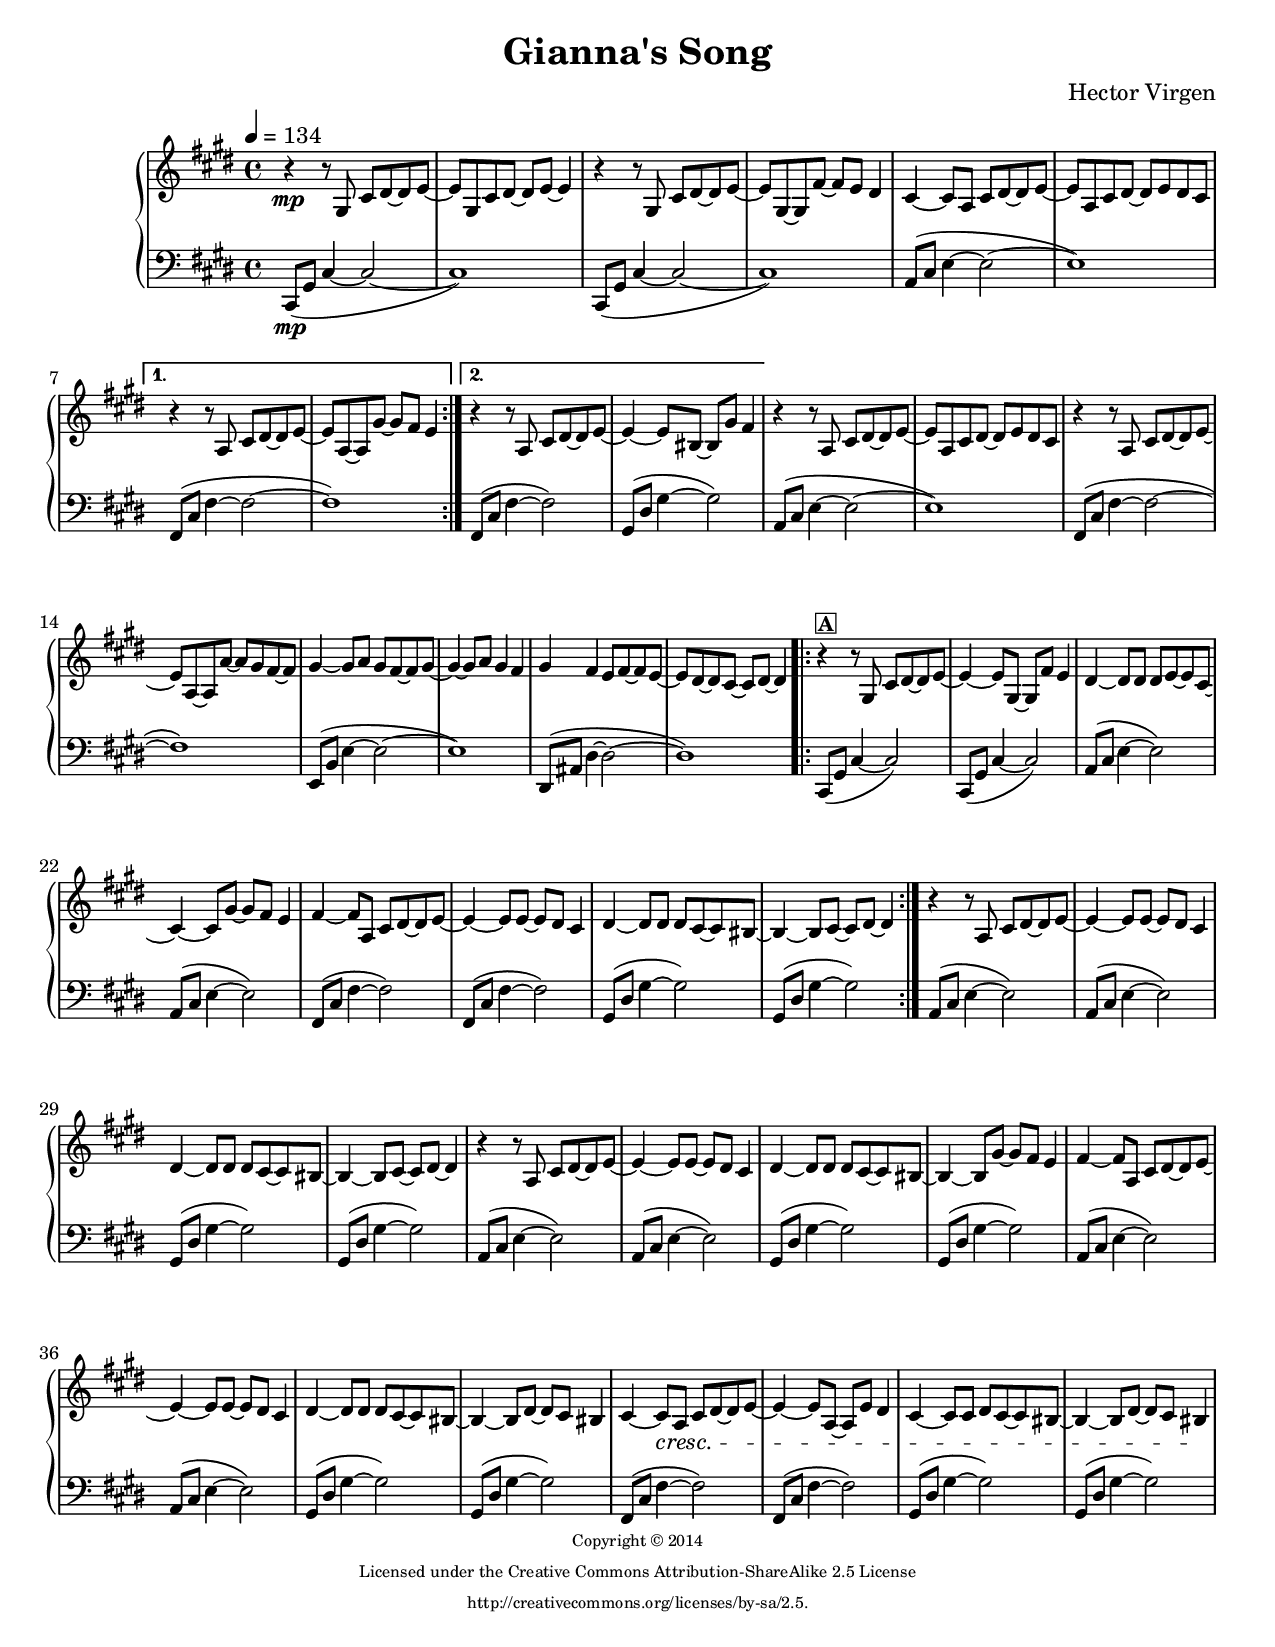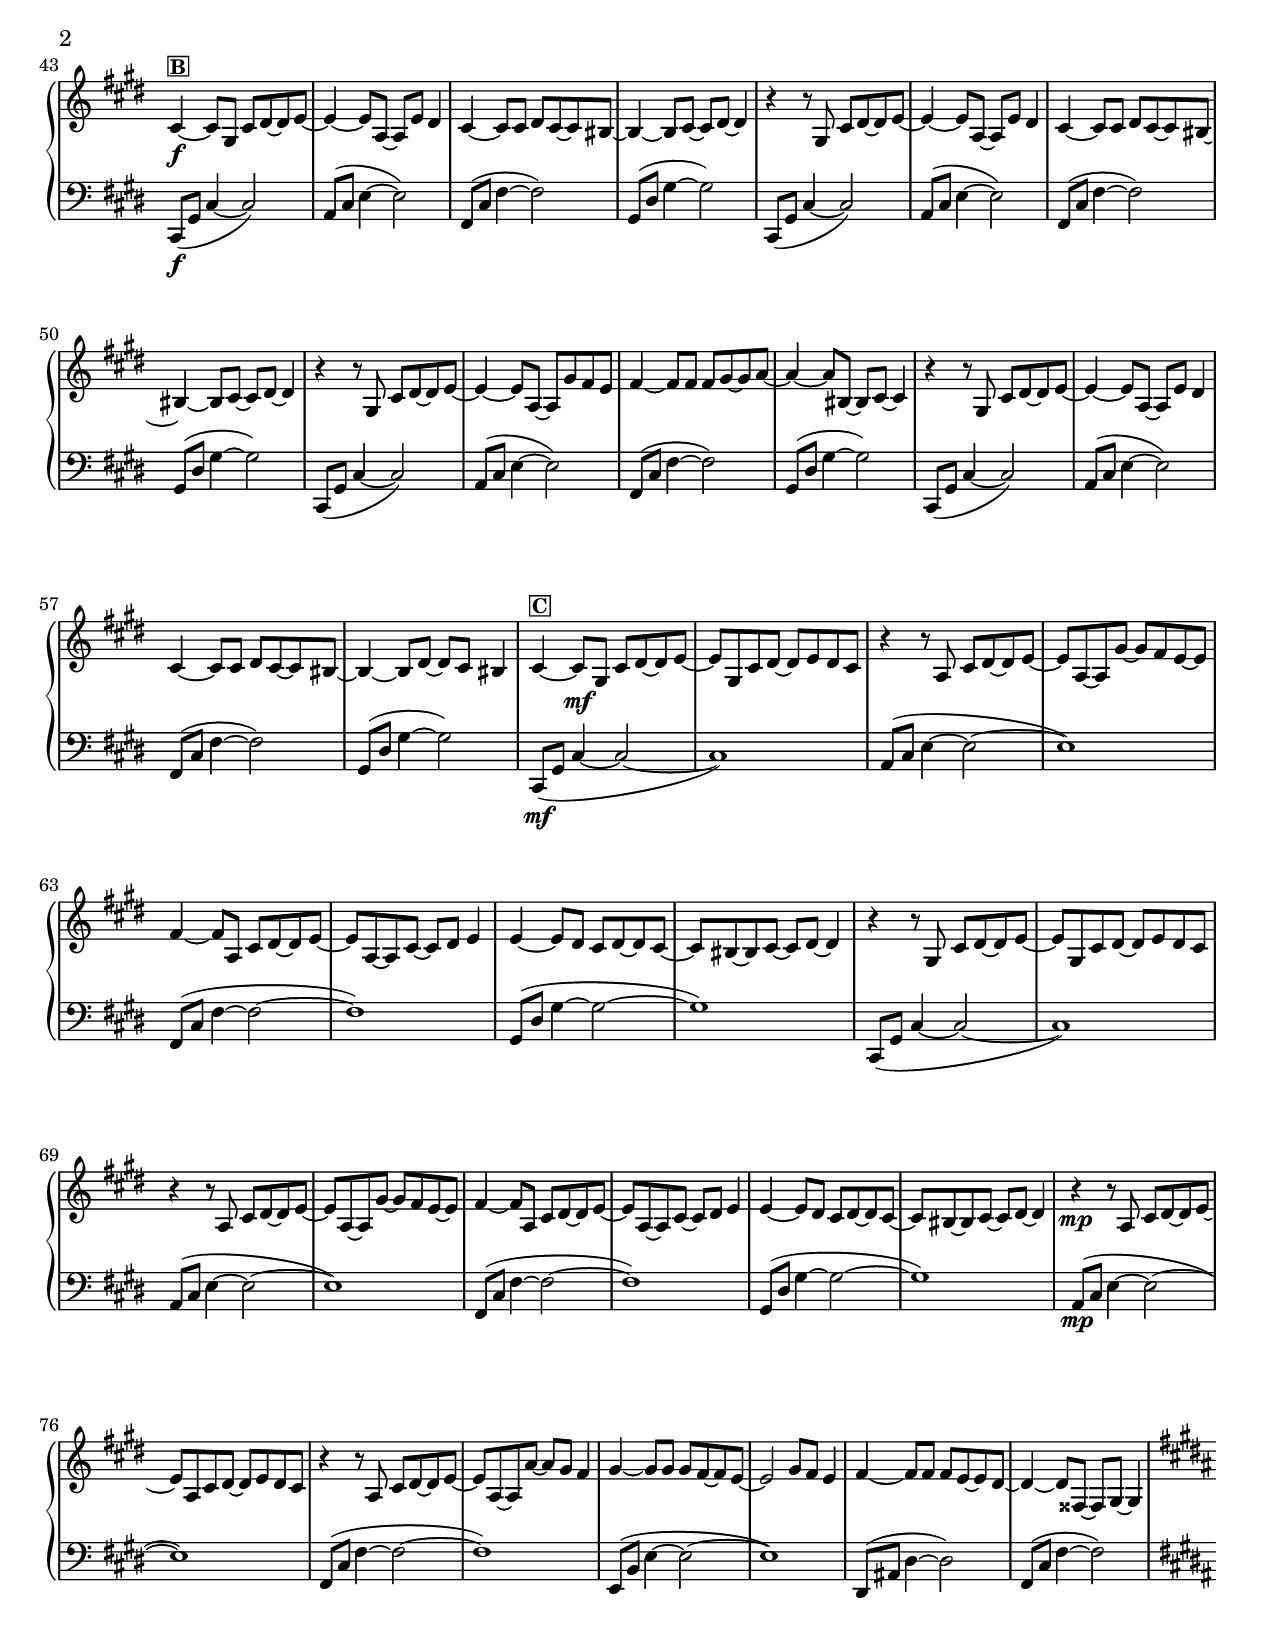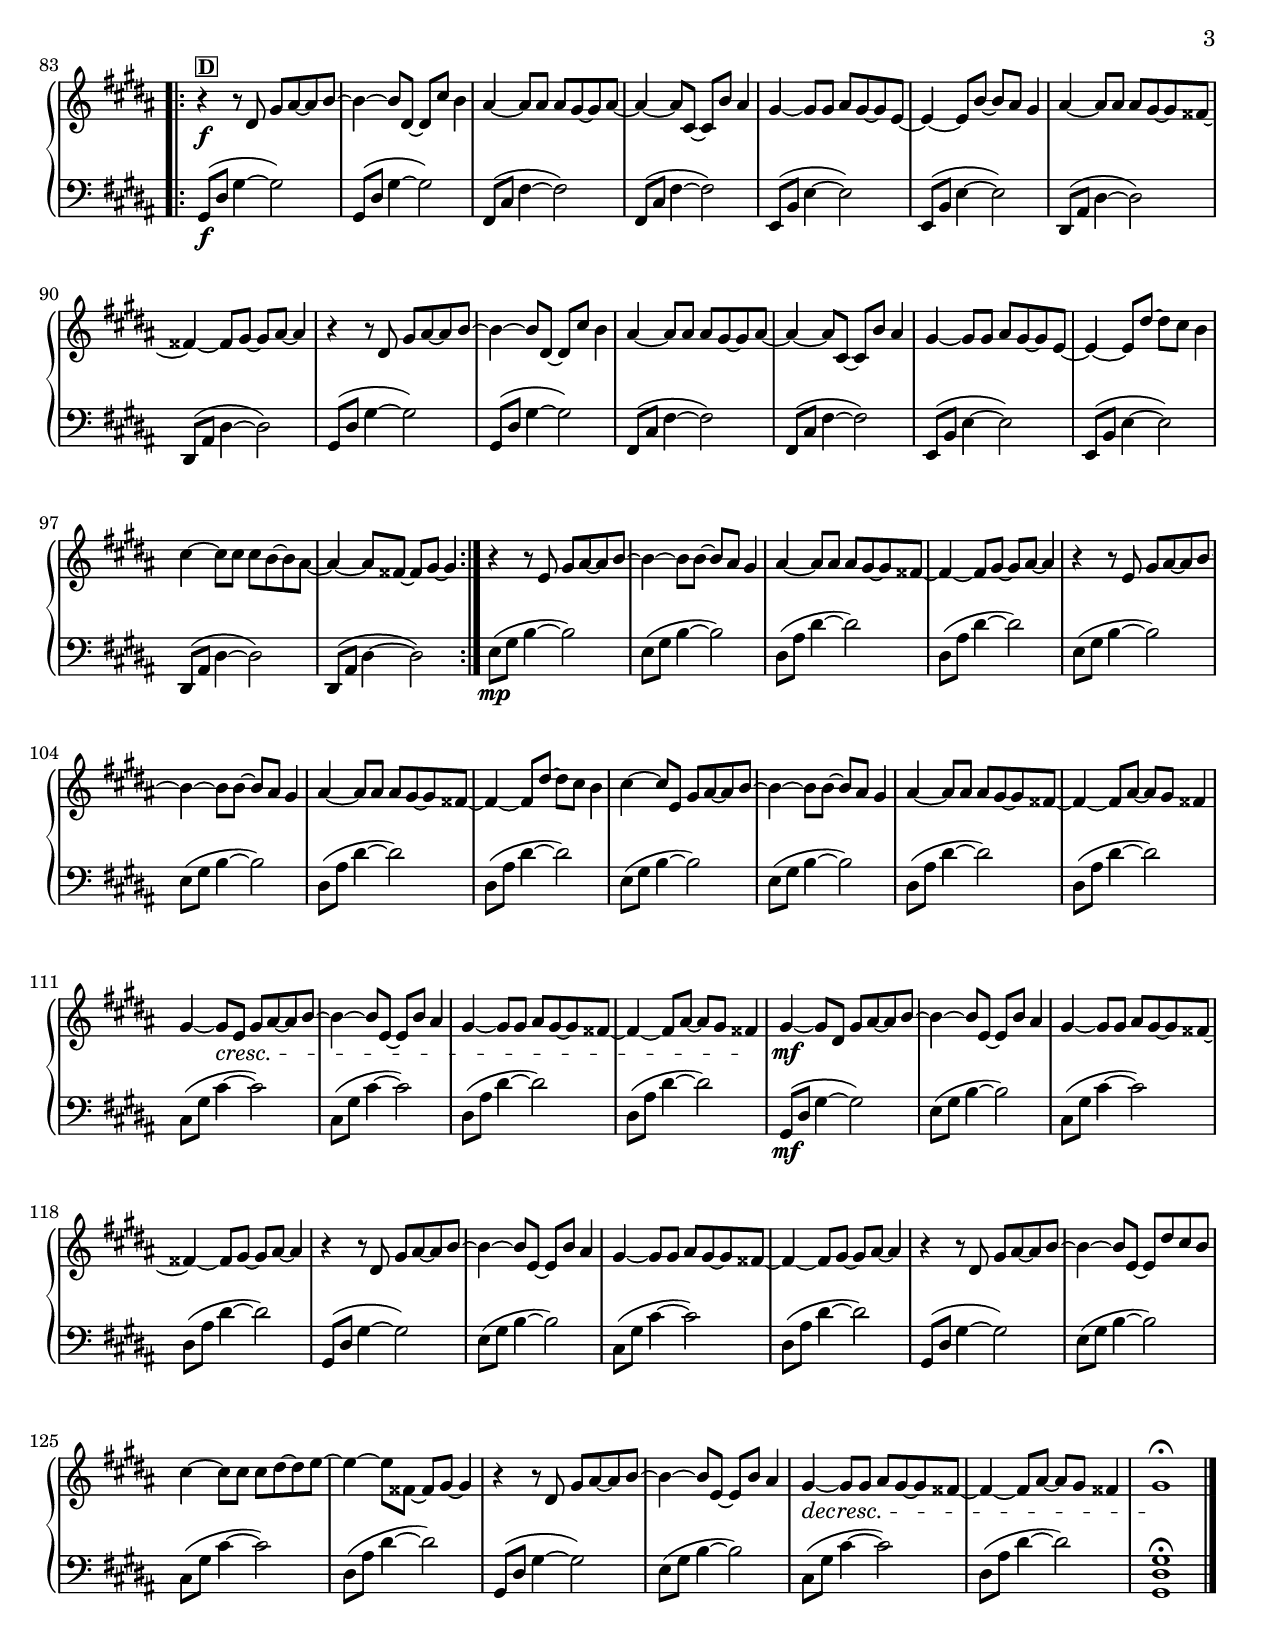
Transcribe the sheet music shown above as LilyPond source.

\version "2.10.16"

#(ly:set-option 'point-and-click #f)
#(set-default-paper-size "letter" )
#(set-global-staff-size 20 )

\header
{
    title = "Gianna's Song"
    composer = "Hector Virgen"

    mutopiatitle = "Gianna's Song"
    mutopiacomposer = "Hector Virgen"
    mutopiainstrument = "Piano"
    date = "2014"
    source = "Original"
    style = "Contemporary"
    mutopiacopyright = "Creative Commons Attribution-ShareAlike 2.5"

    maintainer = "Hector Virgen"
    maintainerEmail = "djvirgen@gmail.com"
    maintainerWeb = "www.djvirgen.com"
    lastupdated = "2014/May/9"

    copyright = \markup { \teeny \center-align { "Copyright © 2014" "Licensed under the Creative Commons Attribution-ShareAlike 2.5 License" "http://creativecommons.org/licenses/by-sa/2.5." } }
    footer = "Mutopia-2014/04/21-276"
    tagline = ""
}

\paper {
    %system-system-spacing = #'((basic-distance . 0.1) (padding . 2))
    system-system-spacing #'basic-distance = #8
    score-system-spacing =
        #'((basic-distance . 10)
        (minimum-distance . 4)
        (padding . 1)
        (stretchability . 10))
    ragged-last-bottom = ##f
    ragged-bottom = ##f
}

label =
#(define-music-function
     (parser location string)
     (string?)
   #{ <>^\markup \bold \box #string #})

\score
{

    \new PianoStaff <<
        \new Staff = "up" \with {
            fontSize = #-1
            \override StaffSymbol.staff-space = #(magstep -1)
        } {
            \clef treble
            \key cis \minor
            \time 4/4
            \tempo 4=134
            \repeat volta 2 {
                r4\mp r8 gis cis' dis'~ dis' e'~    e' gis cis' dis'~ dis' e'~ e'4
                r4 r8 gis cis' dis'~ dis' e'~       e' gis~ gis fis'~ fis' e' dis'4
                cis'4~ cis'8 a cis' dis'~ dis' e'~ e' a cis' dis'~ dis' e' dis' cis'
            }
            \alternative {
                { r4 r8 a cis' dis'~ dis' e'~ e' a~ a gis'~ gis' fis' e'4 }
                { r4 r8 a cis' dis'~ dis' e'~ e'4~ e'8 bis~ bis gis' fis'4 }
            }

            r4 r8 a cis' dis'~ dis' e'~ e' a cis' dis'~ dis' e' dis' cis'
            r4 r8 a cis' dis'~ dis' e'~ e' a~ a a'~ a' gis' fis'~ fis'
            gis'4~ gis'8 a' gis' fis'~ fis' gis'8~ gis'4~ gis'8 a' gis'4 fis'
            gis' fis' e'8 fis'~ fis' e'~ e' dis'~ dis' cis'~ cis' dis'~ dis'4

            \label "A"
            \repeat volta 2 {
                r4 r8 gis cis' dis'~ dis' e'~               e'4~ e'8 gis~ gis fis' e'4
                dis'4~ dis'8 dis' dis' e'~ e' cis'~         cis'4~ cis'8 gis'~ gis' fis' e'4
                fis'4~ fis'8 a cis' dis'~ dis' e'~          e'4~ e'8 e'~ e' dis' cis'4
                dis'4~ dis'8 dis' dis' cis'~ cis' bis~      bis4~ bis8 cis'~ cis' dis'~ dis'4
            }

            r4 r8 a cis' dis'~ dis' e'~                 e'4~ e'8 e'~ e' dis' cis'4
            dis'4~ dis'8 dis' dis' cis'~ cis' bis~      bis4~ bis8 cis'~ cis' dis'~ dis'4
            r4 r8 a cis' dis'~ dis' e'~                 e'4~ e'8 e'~ e' dis' cis'4
            dis'4~ dis'8 dis' dis' cis'~ cis' bis~      bis4~ bis8 gis'~ gis' fis' e'4

            fis'4~ fis'8 a cis' dis'~ dis' e'~          e'4~ e'8 e'~ e' dis' cis'4
            dis'4~ dis'8 dis' dis' cis'~ cis' bis~      bis4~ bis8 dis'~ dis' cis' bis4
            cis'4~\cresc cis'8 a cis' dis'~ dis' e'~    e'4~ e'8 a~ a e' dis'4
            cis'4~ cis'8 cis' dis' cis'~ cis' bis~      bis4~ bis8 dis'~ dis' cis' bis4\!

            \break

            \label "B"
            cis'4~\f cis'8 gis cis' dis'~ dis' e'~        e'4~ e'8 a~ a e' dis'4
            cis'4~ cis'8 cis' dis' cis'~ cis' bis~      bis4~ bis8 cis'~ cis' dis'~ dis'4
            r4 r8 gis cis' dis'~ dis' e'~               e'4~ e'8 a~ a e' dis'4
            cis'4~ cis'8 cis' dis' cis'~ cis' bis~      bis4~ bis8 cis'~ cis' dis'~ dis'4

            r4 r8 gis cis' dis'~ dis' e'~               e'4~ e'8 a~ a gis' fis' e'
            fis'4~ fis'8 fis' fis' gis'~ gis' a'~       a'4~ a'8 bis~ bis cis'~ cis'4
            r4 r8 gis cis' dis'~ dis' e'~               e'4~ e'8 a~ a e' dis'4
            cis'4~ cis'8 cis' dis' cis'~ cis' bis~      bis4~ bis8 dis'~ dis' cis' bis4

            \label "C"
            cis'4~ cis'8\mf gis cis' dis'~ dis' e'~     e' gis cis' dis'~ dis' e' dis' cis'
            r4 r8 a cis' dis'~ dis' e'~                 e' a~ a gis'~ gis' fis' e'~ e'
            fis'4~ fis'8 a cis' dis'~ dis' e'~          e' a~ a cis'~ cis' dis' e'4
            e'4~ e'8 dis' cis' dis'~ dis' cis'~         cis' bis~ bis cis'~ cis' dis'~ dis'4

            r4 r8 gis cis' dis'~ dis' e'~               e' gis cis' dis'~ dis' e' dis' cis'
            r4 r8 a cis' dis'~ dis' e'~                 e' a~ a gis'~ gis' fis' e'~ e'
            fis'4~ fis'8 a cis' dis'~ dis' e'~          e' a~ a cis'~ cis' dis' e'4
            e'4~ e'8 dis' cis' dis'~ dis' cis'~         cis' bis~ bis cis'~ cis' dis'~ dis'4

            r4\mp r8 a cis' dis'~ dis' e'~              e' a cis' dis'~ dis' e' dis' cis'
            r4 r8 a cis' dis'~ dis' e'~                 e' a~ a a'~ a' gis' fis'4
            gis'4~ gis'8 gis' gis' fis'~ fis' e'~       e'2 gis'8 fis' e'4
            fis'4~ fis'8 fis' fis' e'~ e' dis'~         dis'4 ~ dis'8 fisis~ fisis gis~ gis4

            \break
            \key gis \minor

            \repeat volta 2 {
                \label "D"
                r4\f r8 dis' gis' ais'~ ais' b'~            b'4~ b'8 dis'~ dis' cis'' b'4
                ais'4~ ais'8 ais' ais' gis'~ gis' ais'~     ais'4~ ais'8 cis'~ cis' b' ais'4
                gis'4~ gis'8 gis' ais' gis'~ gis' e'~       e'4~ e'8 b'~ b' ais' gis'4
                ais'4~ ais'8 ais' ais' gis'~ gis' fisis'~   fisis'4~ fisis'8 gis'~ gis' ais'~ ais'4

                r4 r8 dis' gis' ais'~ ais' b'~              b'4~ b'8 dis'~ dis' cis'' b'4
                ais'4~ ais'8 ais' ais' gis'~ gis' ais'~     ais'4~ ais'8 cis'~ cis' b' ais'4
                gis'4~ gis'8 gis' ais' gis'~ gis' e'~       e'4~ e'8 dis''~ dis'' cis'' b'4
                cis''4~ cis''8 cis'' cis'' b'~ b' ais'~     ais'4~ ais'8 fisis'~ fisis' gis'~ gis'4
            }

            \transpose cis gis {
                r4 r8 a cis' dis'~ dis' e'~                 e'4~ e'8 e'~ e' dis' cis'4
                dis'4~ dis'8 dis' dis' cis'~ cis' bis~      bis4~ bis8 cis'~ cis' dis'~ dis'4
                r4 r8 a cis' dis'~ dis' e'~                 e'4~ e'8 e'~ e' dis' cis'4
                dis'4~ dis'8 dis' dis' cis'~ cis' bis~      bis4~ bis8 gis'~ gis' fis' e'4

                fis'4~ fis'8 a cis' dis'~ dis' e'~          e'4~ e'8 e'~ e' dis' cis'4
                dis'4~ dis'8 dis' dis' cis'~ cis' bis~      bis4~ bis8 dis'~ dis' cis' bis4
                cis'4~\cresc cis'8 a cis' dis'~ dis' e'~    e'4~ e'8 a~ a e' dis'4
                cis'4~ cis'8 cis' dis' cis'~ cis' bis~      bis4~ bis8 dis'~ dis' cis' bis4\!

                cis'4~\mf cis'8 gis cis' dis'~ dis' e'~     e'4~ e'8 a~ a e' dis'4
                cis'4~ cis'8 cis' dis' cis'~ cis' bis~      bis4~ bis8 cis'~ cis' dis'~ dis'4
                r4 r8 gis cis' dis'~ dis' e'~               e'4~ e'8 a~ a e' dis'4
                cis'4~ cis'8 cis' dis' cis'~ cis' bis~      bis4~ bis8 cis'~ cis' dis'~ dis'4
                r4 r8 gis cis' dis'~ dis' e'~               e'4~ e'8 a~ a gis' fis' e'
                fis'4~ fis'8 fis' fis' gis'~ gis' a'~       a'4~ a'8 bis~ bis cis'~ cis'4
                r4 r8 gis cis' dis'~ dis' e'~               e'4~ e'8 a~ a e' dis'4
                cis'4~\decresc cis'8 cis' dis' cis'~ cis' bis~      bis4~ bis8 dis'~ dis' cis' bis4

                cis'1\fermata\!

                \bar "|."
            }
        }

        \new Staff ="down" \with {
            fontSize = #-1
            \override StaffSymbol.staff-space = #(magstep -1)
        } {
            \clef bass
            \key cis \minor
            \time 4/4
            \repeat volta 2 {
                cis,8\mp ( gis, cis4~ cis2~         cis1 )
                cis,8 ( gis, cis4~ cis2~            cis1 )
                a,8 ( cis e4~ e2~                   e1 )
            }
            \alternative {
                { fis,8 ( cis fis4~ fis2~           fis1 ) }
                { fis,8 ( cis fis4~ fis2 )          gis,8 ( dis gis4~ gis 2 ) }
            }

            a,8 ( cis e4~ e2~               e1 )
            fis,8 ( cis fis4~ fis2~         fis1 )
            e,8 ( b, e4~ e2~                e1 )
            dis,8 ( ais, dis4~ dis2~        dis1 )

            \repeat volta 2 {
                cis,8 ( gis, cis4~ cis2 )       cis,8 ( gis, cis4~ cis2 )
                a,8 ( cis e4~ e2 )              a,8 ( cis e4~ e2 )
                fis,8 ( cis fis4~ fis2 )        fis,8 ( cis fis4~ fis2 )
                gis,8 ( dis gis4~ gis 2 )       gis,8 ( dis gis4~ gis 2 )
            }

            a,8 ( cis e4~ e2 )              a,8 ( cis e4~ e2 )
            gis,8 ( dis gis4~ gis 2 )       gis,8 ( dis gis4~ gis 2 )
            a,8 ( cis e4~ e2 )              a,8 ( cis e4~ e2 )
            gis,8 ( dis gis4~ gis 2 )       gis,8 ( dis gis4~ gis 2 )

            a,8 ( cis e4~ e2 )              a,8 ( cis e4~ e2 )
            gis,8 ( dis gis4~ gis 2 )       gis,8 ( dis gis4~ gis 2 )
            fis,8 ( cis fis4~ fis2 )        fis,8 ( cis fis4~ fis2 )
            gis,8 ( dis gis4~ gis 2 )       gis,8 ( dis gis4~ gis 2 )

            cis,8\f ( gis, cis4~ cis2 )     a,8 ( cis e4~ e2 )
            fis,8 ( cis fis4~ fis2 )        gis,8 ( dis gis4~ gis 2 )
            cis,8 ( gis, cis4~ cis2 )       a,8 ( cis e4~ e2 )
            fis,8 ( cis fis4~ fis2 )        gis,8 ( dis gis4~ gis 2 )

            cis,8 ( gis, cis4~ cis2 )       a,8 ( cis e4~ e2 )
            fis,8 ( cis fis4~ fis2 )        gis,8 ( dis gis4~ gis 2 )
            cis,8 ( gis, cis4~ cis2 )       a,8 ( cis e4~ e2 )
            fis,8 ( cis fis4~ fis2 )        gis,8 ( dis gis4~ gis 2 )

            cis,8\mf ( gis, cis4~ cis2~        cis1 )
            a,8 ( cis e4~ e2~               e1 )
            fis,8 ( cis fis4~ fis2~         fis1 )
            gis,8 ( dis gis4~ gis2~         gis1 )

            cis,8 ( gis, cis4~ cis2~        cis1 )
            a,8 ( cis e4~ e2~               e1 )
            fis,8 ( cis fis4~ fis2~         fis1 )
            gis,8 ( dis gis4~ gis2~         gis1 )

            a,8\mp ( cis e4~ e2~               e1 )
            fis,8 ( cis fis4~ fis2~         fis1 )
            e,8 ( b, e4~ e2~                e1 )
            dis,8 ( ais, dis4~ dis2 )       fis,8 ( cis fis4~ fis2 )

            \key gis \minor

            \repeat volta 2 {
                gis,8\f ( dis gis4~ gis2 )        gis,8 ( dis gis4~ gis2 )
                fis,8 ( cis fis4~ fis2 )        fis,8 ( cis fis4~ fis2 )
                e,8 ( b, e4~ e2 )               e,8 ( b, e4~ e2 )
                dis,8 ( ais, dis4~ dis2 )       dis,8 ( ais, dis4~ dis2 )

                gis,8 ( dis gis4~ gis2 )        gis,8 ( dis gis4~ gis2 )
                fis,8 ( cis fis4~ fis2 )        fis,8 ( cis fis4~ fis2 )
                e,8 ( b, e4~ e2 )               e,8 ( b, e4~ e2 )
                dis,8 ( ais, dis4~ dis2 )       dis,8 ( ais, dis4~ dis2 )
            }

            \transpose cis gis {
                a,8\mp ( cis e4~ e2 )           a,8 ( cis e4~ e2 )
                gis,8 ( dis gis4~ gis 2 )       gis,8 ( dis gis4~ gis 2 )
                a,8 ( cis e4~ e2 )              a,8 ( cis e4~ e2 )
                gis,8 ( dis gis4~ gis 2 )       gis,8 ( dis gis4~ gis 2 )
                a,8 ( cis e4~ e2 )              a,8 ( cis e4~ e2 )
                gis,8 ( dis gis4~ gis 2 )       gis,8 ( dis gis4~ gis 2 )
                fis,8 ( cis fis4~ fis2 )        fis,8 ( cis fis4~ fis2 )
                gis,8 ( dis gis4~ gis 2 )       gis,8 ( dis gis4~ gis 2 )

                cis,8\mf ( gis, cis4~ cis2 )       a,8 ( cis e4~ e2 )
                fis,8 ( cis fis4~ fis2 )        gis,8 ( dis gis4~ gis 2 )
                cis,8 ( gis, cis4~ cis2 )       a,8 ( cis e4~ e2 )
                fis,8 ( cis fis4~ fis2 )        gis,8 ( dis gis4~ gis 2 )
                cis,8 ( gis, cis4~ cis2 )       a,8 ( cis e4~ e2 )
                fis,8 ( cis fis4~ fis2 )        gis,8 ( dis gis4~ gis 2 )
                cis,8 ( gis, cis4~ cis2 )       a,8 ( cis e4~ e2 )
                fis,8 ( cis fis4~ fis2 )        gis,8 ( dis gis4~ gis 2 )

                < cis, gis, cis >1\fermata
            }
        }
    >>

    \layout {
        \context {
          \Score
          \override SpacingSpanner.common-shortest-duration =
            #(ly:make-moment 1/2)
        }
    }

    \midi {
        \tempo 4 = 134
    }
}
